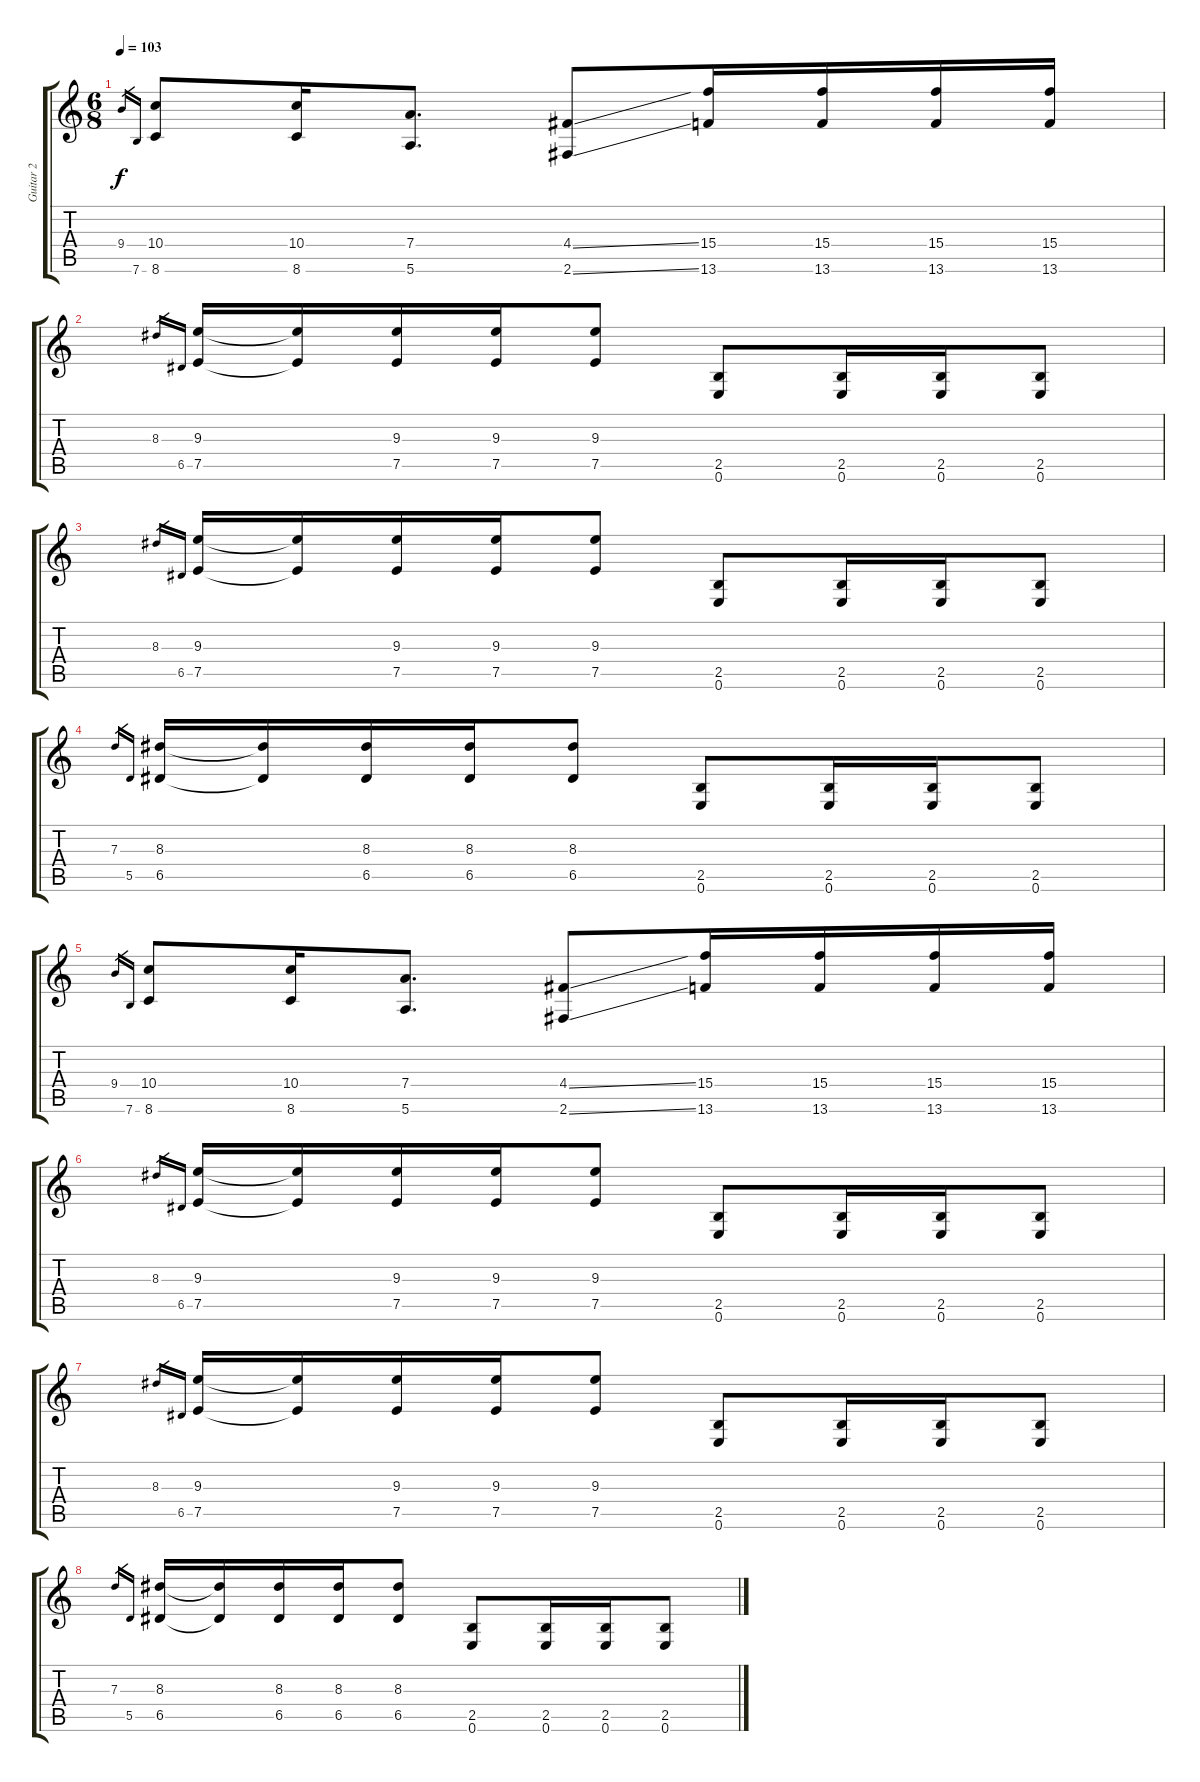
\track ("Guitar 2" "Guitar 2") {instrument distortionguitar}
\staff {score tabs}
\tuning (E4 B3 G3 D3 A2 E2) {hide}
\ts (6 8)
\tempo 103
\clef g2
\ks c
9.4.16{gr dy f} 7.6.16{gr} (10.4 8.6).8 (10.4 8.6).16 (7.4 5.6).8{d} (4.4{ss} 2.6{ss}).8 (15.4 13.6).16 (15.4 13.6).16 (15.4 13.6).16 (15.4 13.6).16 |
8.3.16{gr} 6.5.16{gr} (9.3 7.5).16 (9.3{t} 7.5{t}).16 (9.3 7.5).16 (9.3 7.5).16 (9.3 7.5).8 (2.5 0.6).8 (2.5 0.6).16 (2.5 0.6).16 (2.5 0.6).8 |
8.3.16{gr} 6.5.16{gr} (9.3 7.5).16 (9.3{t} 7.5{t}).16 (9.3 7.5).16 (9.3 7.5).16 (9.3 7.5).8 (2.5 0.6).8 (2.5 0.6).16 (2.5 0.6).16 (2.5 0.6).8 |
7.3.16{gr} 5.5.16{gr} (8.3 6.5).16 (8.3{t} 6.5{t}).16 (8.3 6.5).16 (8.3 6.5).16 (8.3 6.5).8 (2.5 0.6).8 (2.5 0.6).16 (2.5 0.6).16 (2.5 0.6).8 |
9.4.16{gr} 7.6.16{gr} (10.4 8.6).8 (10.4 8.6).16 (7.4 5.6).8{d} (4.4{ss} 2.6{ss}).8 (15.4 13.6).16 (15.4 13.6).16 (15.4 13.6).16 (15.4 13.6).16 |
8.3.16{gr} 6.5.16{gr} (9.3 7.5).16 (9.3{t} 7.5{t}).16 (9.3 7.5).16 (9.3 7.5).16 (9.3 7.5).8 (2.5 0.6).8 (2.5 0.6).16 (2.5 0.6).16 (2.5 0.6).8 |
8.3.16{gr} 6.5.16{gr} (9.3 7.5).16 (9.3{t} 7.5{t}).16 (9.3 7.5).16 (9.3 7.5).16 (9.3 7.5).8 (2.5 0.6).8 (2.5 0.6).16 (2.5 0.6).16 (2.5 0.6).8 |
7.3.16{gr} 5.5.16{gr} (8.3 6.5).16 (8.3{t} 6.5{t}).16 (8.3 6.5).16 (8.3 6.5).16 (8.3 6.5).8 (2.5 0.6).8 (2.5 0.6).16 (2.5 0.6).16 (2.5 0.6).8
